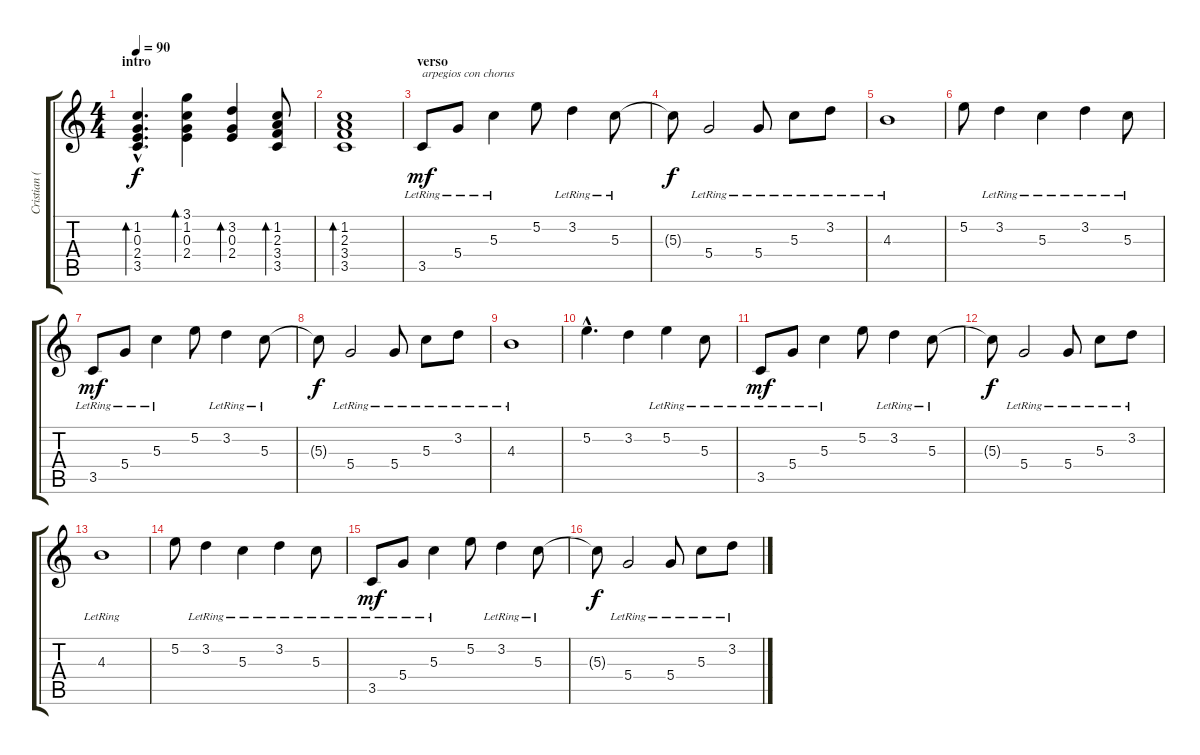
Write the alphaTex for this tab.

\track ("Cristian (guitarra)" "Cristian (") {instrument electricguitarclean}
\staff {score tabs}
\tuning (E4 B3 G3 D3 A2 E2) {hide}
\ts (4 4)
\section ("" "intro")
\tempo 90
\clef g2
\ks c
(1.2{hac} 0.3{hac} 2.4{hac} 3.5{hac}).4{d bd 30 dy f volume 13 instrument electricguitarclean} (3.1 1.2 0.3 2.4).4{bd 30} (3.2 0.3 2.4).4{bd 30} (1.2 2.3 3.4 3.5).8{bd 30} |
(1.2 2.3 3.4 3.5).1{bd 30} |
\section ("" "verso")
3.5{lr}.8{txt "arpegios con chorus" dy mf volume 11} 5.4{lr}.8 5.3{lr}.4 5.2.8 3.2{lr}.4 5.3{lr}.8 |
5.3{t}.8{dy f} 5.4{lr}.2 5.4{lr}.8 5.3{lr}.8 3.2{lr}.8 |
4.3{lr}.1 |
5.2.8 3.2{lr}.4 5.3{lr}.4 3.2{lr}.4 5.3{lr}.8 |
3.5{lr}.8{dy mf} 5.4{lr}.8 5.3{lr}.4 5.2.8 3.2{lr}.4 5.3{lr}.8 |
5.3{t}.8{dy f} 5.4{lr}.2 5.4{lr}.8 5.3{lr}.8 3.2{lr}.8 |
4.3{lr}.1 |
5.2{hac}.4{d} 3.2.4 5.2{lr}.4 5.3{lr}.8 |
3.5{lr}.8{dy mf} 5.4{lr}.8 5.3{lr}.4 5.2.8 3.2{lr}.4 5.3{lr}.8 |
5.3{t}.8{dy f} 5.4{lr}.2 5.4{lr}.8 5.3{lr}.8 3.2{lr}.8 |
4.3{lr}.1 |
5.2.8 3.2{lr}.4 5.3{lr}.4 3.2{lr}.4 5.3{lr}.8 |
3.5{lr}.8{dy mf} 5.4{lr}.8 5.3{lr}.4 5.2.8 3.2{lr}.4 5.3{lr}.8 |
5.3{t}.8{dy f} 5.4{lr}.2 5.4{lr}.8 5.3{lr}.8 3.2{lr}.8
